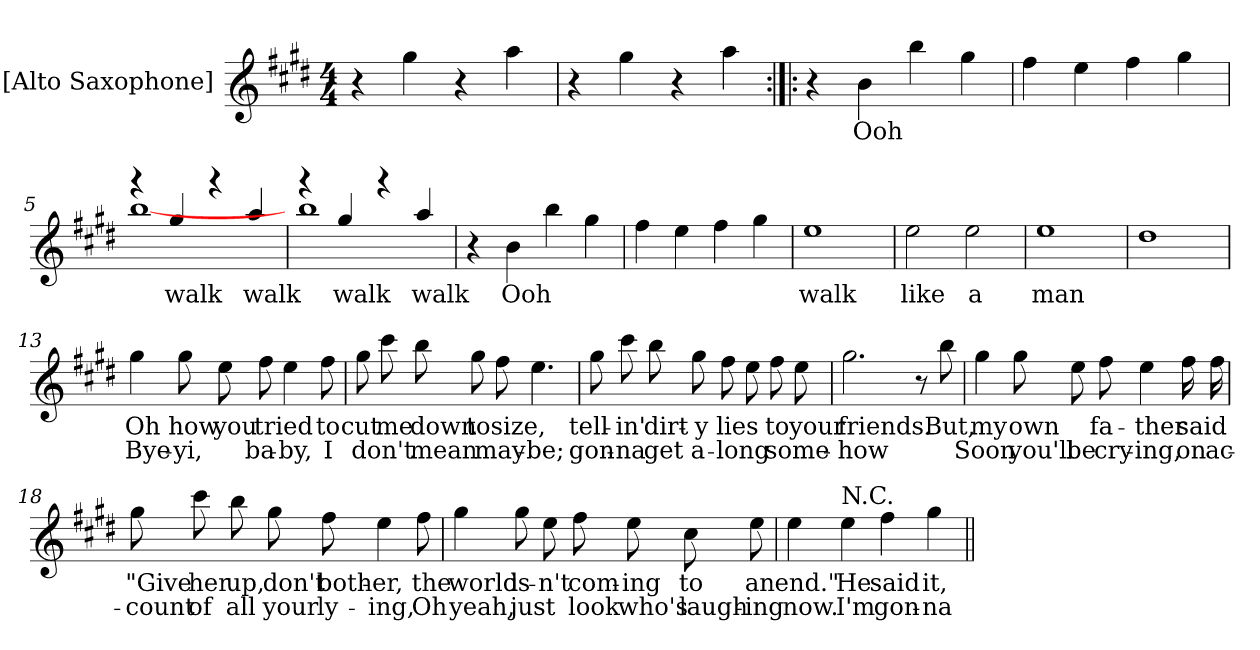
**kern	**text	**text
*part1	*part1	*part1
*staff1	*staff1	*staff1
*I"[Alto Saxophone]	*	*
*I'A Sax	*	*
*clefG2	*	*
*ITrd5c9	*	*
*k[f#]	*	*
*G:	*	*
*M4/4	*	*
=1	=1	=1
4r	.	.
4b	.	.
4r	.	.
4cc	.	.
=2	=2	=2
4r	.	.
4b	.	.
4r	.	.
4cc	.	.
=3:|!|:	=3:|!|:	=3:|!|:
4r	.	.
4d	-Ooh	.
4dd	.	.
4b	.	.
=4	=4	=4
4a	.	.
4g	.	.
4a	.	.
4b	.	.
!!LO:LB:g=z
=5	=5	=5
*^	*	*
4r	[1dd	.	.
4b	.	-walk	.
4r	.	.	.
4cc	.	-walk	.
=6	=6	=6	=6
4r	1dd	.	.
4b	.	-walk	.
4r	.	.	.
4cc	.	-walk	.
*v	*v	*	*
=7	=7	=7
4r	.	.
4d	-Ooh	.
4dd	.	.
4b	.	.
=8	=8	=8
4a	.	.
4g	.	.
4a	.	.
4b	.	.
!!LO:LB:g=z
=9	=9	=9
1g	-walk	.
=10	=10	=10
2g	-like	.
2g	-a	.
=11	=11	=11
1g	-man	.
=12	=12	=12
1f#	.	.
!!LO:LB:g=z
=13	=13	=13
4b	-Oh	-Bye-
8bL	-how	-yi,
8g	-you	.
8aL	-tried	-ba-
4g	.	-by,
8a	-to	-I
=14	=14	=14
8bL	-cut	-don't
8ee	-me	.
8dd	-down	-mean
8b	-to	.
8aL	-size,	-may-
4.g	.	-be;
=15	=15	=15
8bL	-tell-	-gon-
8ee	-in'	-na
8dd	-dirt-	-get
8b	-y	-a-
8aL	-lies	-long
8g	.	.
8a	-to	-some-
8g	-your	.
=16	=16	=16
2.b	-friends.	-how
8r	.	.
8dd	-But,	.
!!LO:LB:g=z
=17	=17	=17
4b	-my	-Soon
8bL	-own	-you'll
8g	.	-be
8aL	-fa-	-cry-
4g	-ther	-ing,
16a	-said	-on
16a	.	-ac-
=18	=18	=18
8bL	-"Give	-count
8ee	-her	-of
8dd	-up,	-all
8b	-don't	-your
8aL	-both-	-ly-
4g	-er,	-ing,
8a	-the	-Oh
=19	=19	=19
4b	-world	-yeah,
8bL	-is-	-just
8g	-n't	.
8aL	-com-	-look
8g	-ing	-who's
8e	-to	-laugh-
8g	-an	-ing
=20	=20	=20
4g	-end."	-now.
!LO:TX:a:t=N.C.	!	!
4g	-He	-I'm
4a	-said	-gon-
4b	-it,	-na
=||	=||	=||
*-	*-	*-
